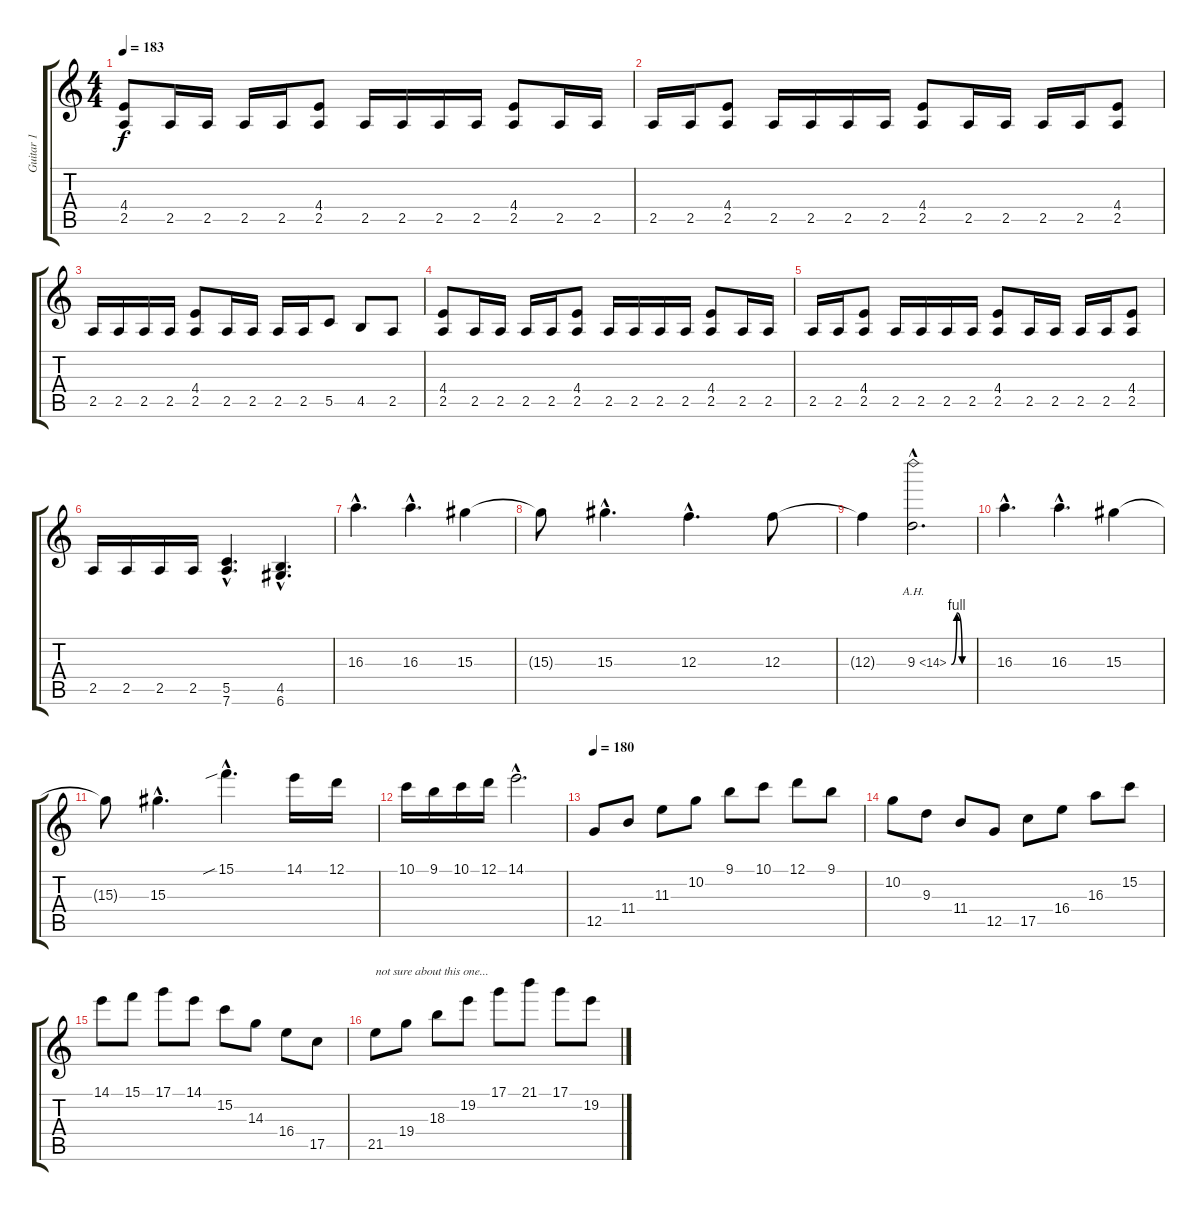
\track ("Guitar 1" "Guitar 1") {instrument distortionguitar}
\staff {score tabs}
\tuning (D4 A3 F3 C3 G2 D2) {hide}
\ts (4 4)
\tempo 183
\clef g2
\ks c
(4.4 2.5).8{dy f} 2.5.16 2.5.16 2.5.16 2.5.16 (4.4 2.5).8 2.5.16 2.5.16 2.5.16 2.5.16 (4.4 2.5).8 2.5.16 2.5.16 |
2.5.16 2.5.16 (4.4 2.5).8 2.5.16 2.5.16 2.5.16 2.5.16 (4.4 2.5).8 2.5.16 2.5.16 2.5.16 2.5.16 (4.4 2.5).8 |
2.5.16 2.5.16 2.5.16 2.5.16 (4.4 2.5).8 2.5.16 2.5.16 2.5.16 2.5.16 5.5.8 4.5.8 2.5.8 |
(4.4 2.5).8 2.5.16 2.5.16 2.5.16 2.5.16 (4.4 2.5).8 2.5.16 2.5.16 2.5.16 2.5.16 (4.4 2.5).8 2.5.16 2.5.16 |
2.5.16 2.5.16 (4.4 2.5).8 2.5.16 2.5.16 2.5.16 2.5.16 (4.4 2.5).8 2.5.16 2.5.16 2.5.16 2.5.16 (4.4 2.5).8 |
2.5.16 2.5.16 2.5.16 2.5.16 (5.5{hac} 7.6{hac}).4{d} (4.5{hac} 6.6{hac}).4{d} |
16.3{hac}.4{d} 16.3{hac}.4{d} 15.3.4 |
15.3{t}.8 15.3{hac}.4{d} 12.3{hac}.4{d} 12.3.8 |
12.3{t}.4 9.3{be (custom 0 0 15 4 30 0 45 0 60 0) ah 5 hac}.2{d} |
16.3{hac}.4{d} 16.3{hac}.4{d} 15.3.4 |
15.3{t}.8 15.3{hac}.4{d} 15.1{sib hac}.4{d} 14.1.16 12.1.16 |
10.1.16 9.1.16 10.1.16 12.1.16 14.1{hac}.2{d} |
\tempo 180
12.5.8 11.4.8 11.3.8 10.2.8 9.1.8 10.1.8 12.1.8 9.1.8 |
10.2.8 9.3.8 11.4.8 12.5.8 17.5.8 16.4.8 16.3.8 15.2.8 |
14.1.8 15.1.8 17.1.8 14.1.8 15.2.8 14.3.8 16.4.8 17.5.8 |
21.5.8{txt "not sure about this one..."} 19.4.8 18.3.8 19.2.8 17.1.8 21.1.8 17.1.8 19.2.8
